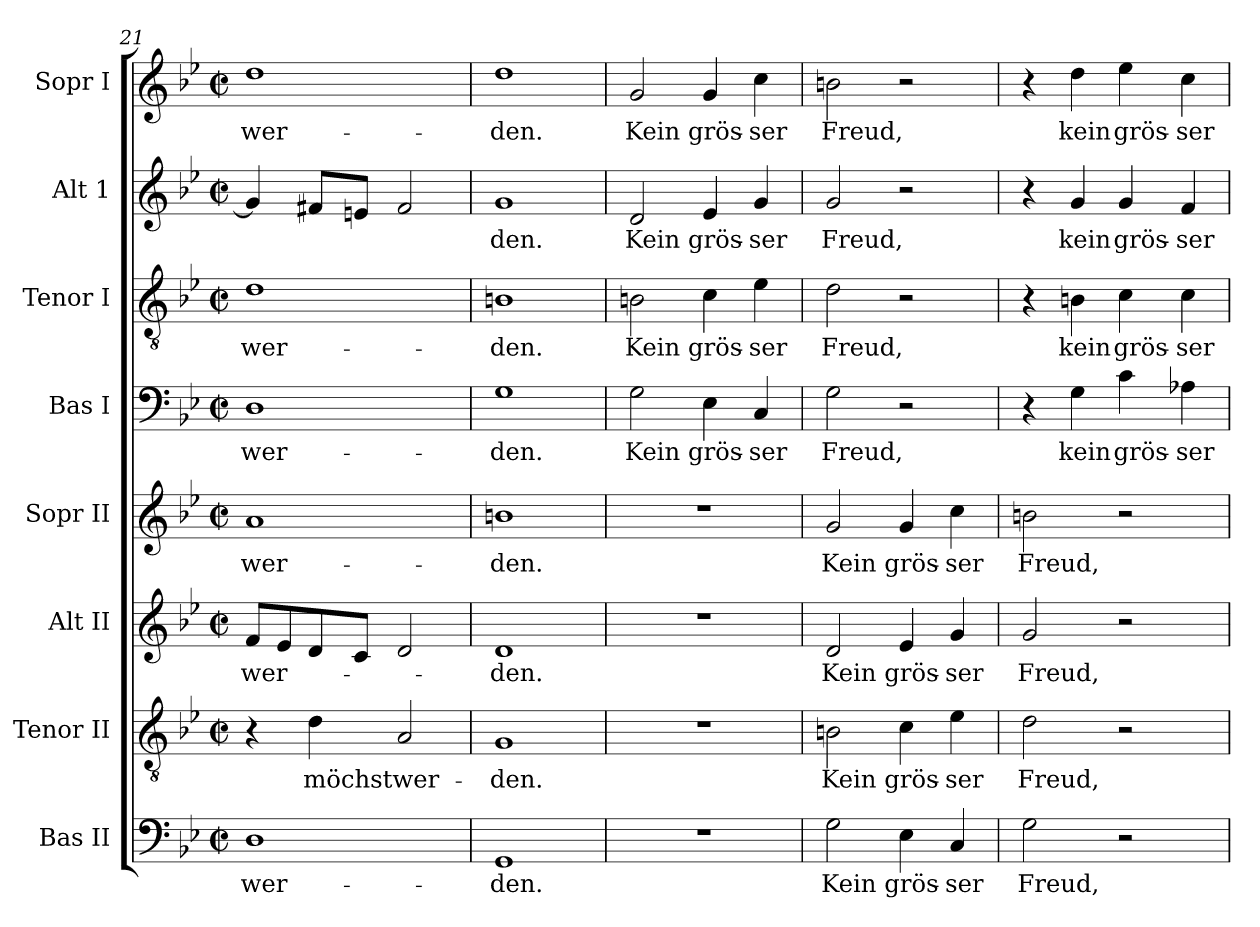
**kern	**text	**kern	**text	**kern	**text	**kern	**text	**kern	**text	**kern	**text	**kern	**text	**kern	**text
*part8	*part8	*part7	*part7	*part6	*part6	*part5	*part5	*part4	*part4	*part3	*part3	*part2	*part2	*part1	*part1
*staff8	*staff8	*staff7	*staff7	*staff6	*staff6	*staff5	*staff5	*staff4	*staff4	*staff3	*staff3	*staff2	*staff2	*staff1	*staff1
*I"Bas II	*	*I"Tenor II	*	*I"Alt II	*	*I"Sopr II	*	*I"Bas I	*	*I"Tenor I	*	*I"Alt 1	*	*I"Sopr I	*
*I'B2	*	*I'T2	*	*I'A2	*	*I'S2	*	*I'B1	*	*I'T1	*	*I'A 1	*	*I'S1	*
*clefF4	*	*clefGv2	*	*clefG2	*	*clefG2	*	*clefF4	*	*clefGv2	*	*clefG2	*	*clefG2	*
*k[b-e-]	*	*k[b-e-]	*	*k[b-e-]	*	*k[b-e-]	*	*k[b-e-]	*	*k[b-e-]	*	*k[b-e-]	*	*k[b-e-]	*
*B-:	*	*B-:	*	*B-:	*	*B-:	*	*B-:	*	*B-:	*	*B-:	*	*B-:	*
*M2/2	*	*M2/2	*	*M2/2	*	*M2/2	*	*M2/2	*	*M2/2	*	*M2/2	*	*M2/2	*
*met(c|)	*	*met(c|)	*	*met(c|)	*	*met(c|)	*	*met(c|)	*	*met(c|)	*	*met(c|)	*	*met(c|)	*
=21	=21	=21	=21	=21	=21	=21	=21	=21	=21	=21	=21	=21	=21	=21	=21
!	!LO:LY:b	!	!	!	!LO:LY:b	!	!LO:LY:b	!	!LO:LY:b	!	!LO:LY:b	!	!	!	!LO:LY:b
1D	wer-	4r	.	8f/L	wer-	1a	wer-	1D	wer-	1d	wer-	4g/]	.	1dd	wer-
.	.	.	.	8e-/	.	.	.	.	.	.	.	.	.	.	.
!	!	!	!LO:LY:b	!	!	!	!	!	!	!	!	!	!	!	!
.	.	4d\	möchst	8d/	.	.	.	.	.	.	.	8f#X/L	.	.	.
.	.	.	.	8c/J	.	.	.	.	.	.	.	8en/J	.	.	.
!	!	!	!LO:LY:b	!	!	!	!	!	!	!	!	!	!	!	!
.	.	2A/	wer-	2d/	.	.	.	.	.	.	.	2f#/	.	.	.
=22	=22	=22	=22	=22	=22	=22	=22	=22	=22	=22	=22	=22	=22	=22	=22
!	!LO:LY:b	!	!LO:LY:b	!	!LO:LY:b	!	!LO:LY:b	!	!LO:LY:b	!	!LO:LY:b	!	!LO:LY:b	!	!LO:LY:b
1GG	-den.	1G	-den.	1d	-den.	1bn	-den.	1G	-den.	1Bn	-den.	1g	-den.	1dd	-den.
=23	=23	=23	=23	=23	=23	=23	=23	=23	=23	=23	=23	=23	=23	=23	=23
!	!	!	!	!	!	!	!	!	!LO:LY:b	!	!LO:LY:b	!	!LO:LY:b	!	!LO:LY:b
1r	.	1r	.	1r	.	1r	.	2G\	Kein	2Bn\	Kein	2d/	Kein	2g/	Kein
!	!	!	!	!	!	!	!	!	!LO:LY:b	!	!LO:LY:b	!	!LO:LY:b	!	!LO:LY:b
.	.	.	.	.	.	.	.	4E-\	grös-	4c\	grös-	4e-/	grös-	4g/	grös-
!	!	!	!	!	!	!	!	!	!LO:LY:b	!	!LO:LY:b	!	!LO:LY:b	!	!LO:LY:b
.	.	.	.	.	.	.	.	4C/	-ser	4e-\	-ser	4g/	-ser	4cc\	-ser
=24	=24	=24	=24	=24	=24	=24	=24	=24	=24	=24	=24	=24	=24	=24	=24
!	!LO:LY:b	!	!LO:LY:b	!	!LO:LY:b	!	!LO:LY:b	!	!LO:LY:b	!	!LO:LY:b	!	!LO:LY:b	!	!LO:LY:b
2G\	Kein	2Bn\	Kein	2d/	Kein	2g/	Kein	2G\	Freud,	2d\	Freud,	2g/	Freud,	2bn\	Freud,
!	!LO:LY:b	!	!LO:LY:b	!	!LO:LY:b	!	!LO:LY:b	!	!	!	!	!	!	!	!
4E-\	grös-	4c\	grös-	4e-/	grös-	4g/	grös-	2r	.	2r	.	2r	.	2r	.
!	!LO:LY:b	!	!LO:LY:b	!	!LO:LY:b	!	!LO:LY:b	!	!	!	!	!	!	!	!
4C/	-ser	4e-\	-ser	4g/	-ser	4cc\	-ser	.	.	.	.	.	.	.	.
=25	=25	=25	=25	=25	=25	=25	=25	=25	=25	=25	=25	=25	=25	=25	=25
!	!LO:LY:b	!	!LO:LY:b	!	!LO:LY:b	!	!LO:LY:b	!	!	!	!	!	!	!	!
2G\	Freud,	2d\	Freud,	2g/	Freud,	2bn\	Freud,	4r	.	4r	.	4r	.	4r	.
!	!	!	!	!	!	!	!	!	!LO:LY:b	!	!LO:LY:b	!	!LO:LY:b	!	!LO:LY:b
.	.	.	.	.	.	.	.	4G\	kein	4Bn\	kein	4g/	kein	4dd\	kein
!	!	!	!	!	!	!	!	!	!LO:LY:b	!	!LO:LY:b	!	!LO:LY:b	!	!LO:LY:b
2r	.	2r	.	2r	.	2r	.	4c\	grös-	4c\	grös-	4g/	grös-	4ee-\	grös-
!	!	!	!	!	!	!	!	!	!LO:LY:b	!	!LO:LY:b	!	!LO:LY:b	!	!LO:LY:b
.	.	.	.	.	.	.	.	4A-X\	-ser	4c\	-ser	4f/	-ser	4cc\	-ser
=	=	=	=	=	=	=	=	=	=	=	=	=	=	=	=
*-	*-	*-	*-	*-	*-	*-	*-	*-	*-	*-	*-	*-	*-	*-	*-
